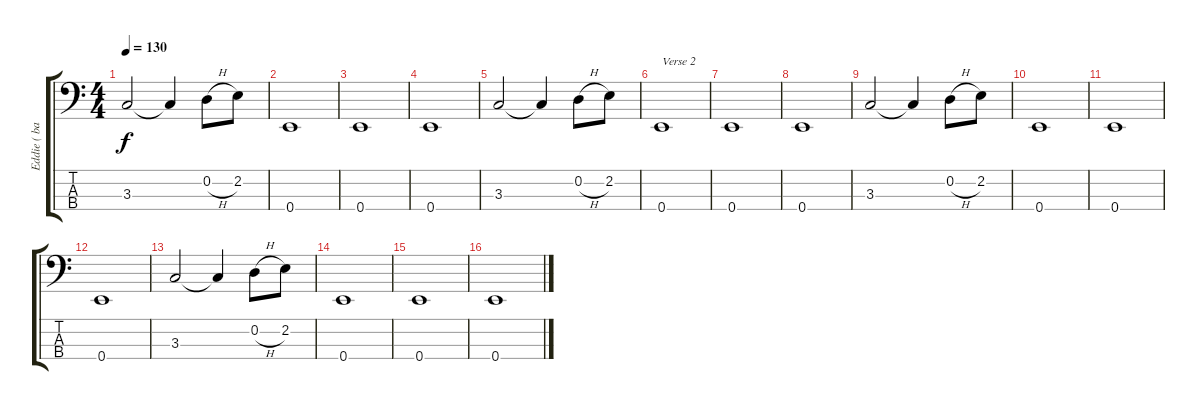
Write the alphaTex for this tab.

\track ("Eddie ( bass )" "Eddie ( ba") {instrument electricbassfinger}
\staff {score tabs}
\tuning (G2 D2 A1 E1) {hide}
\ts (4 4)
\tempo 130
\clef f4
\ks c
3.3.2{dy f} 3.3{t}.4 0.2{h}.8 2.2.8 |
0.4.1 |
0.4.1 |
0.4.1 |
3.3.2 3.3{t}.4 0.2{h}.8 2.2.8 |
0.4.1{txt "Verse 2"} |
0.4.1 |
0.4.1 |
3.3.2 3.3{t}.4 0.2{h}.8 2.2.8 |
0.4.1 |
0.4.1 |
0.4.1 |
3.3.2 3.3{t}.4 0.2{h}.8 2.2.8 |
0.4.1 |
0.4.1 |
0.4.1
